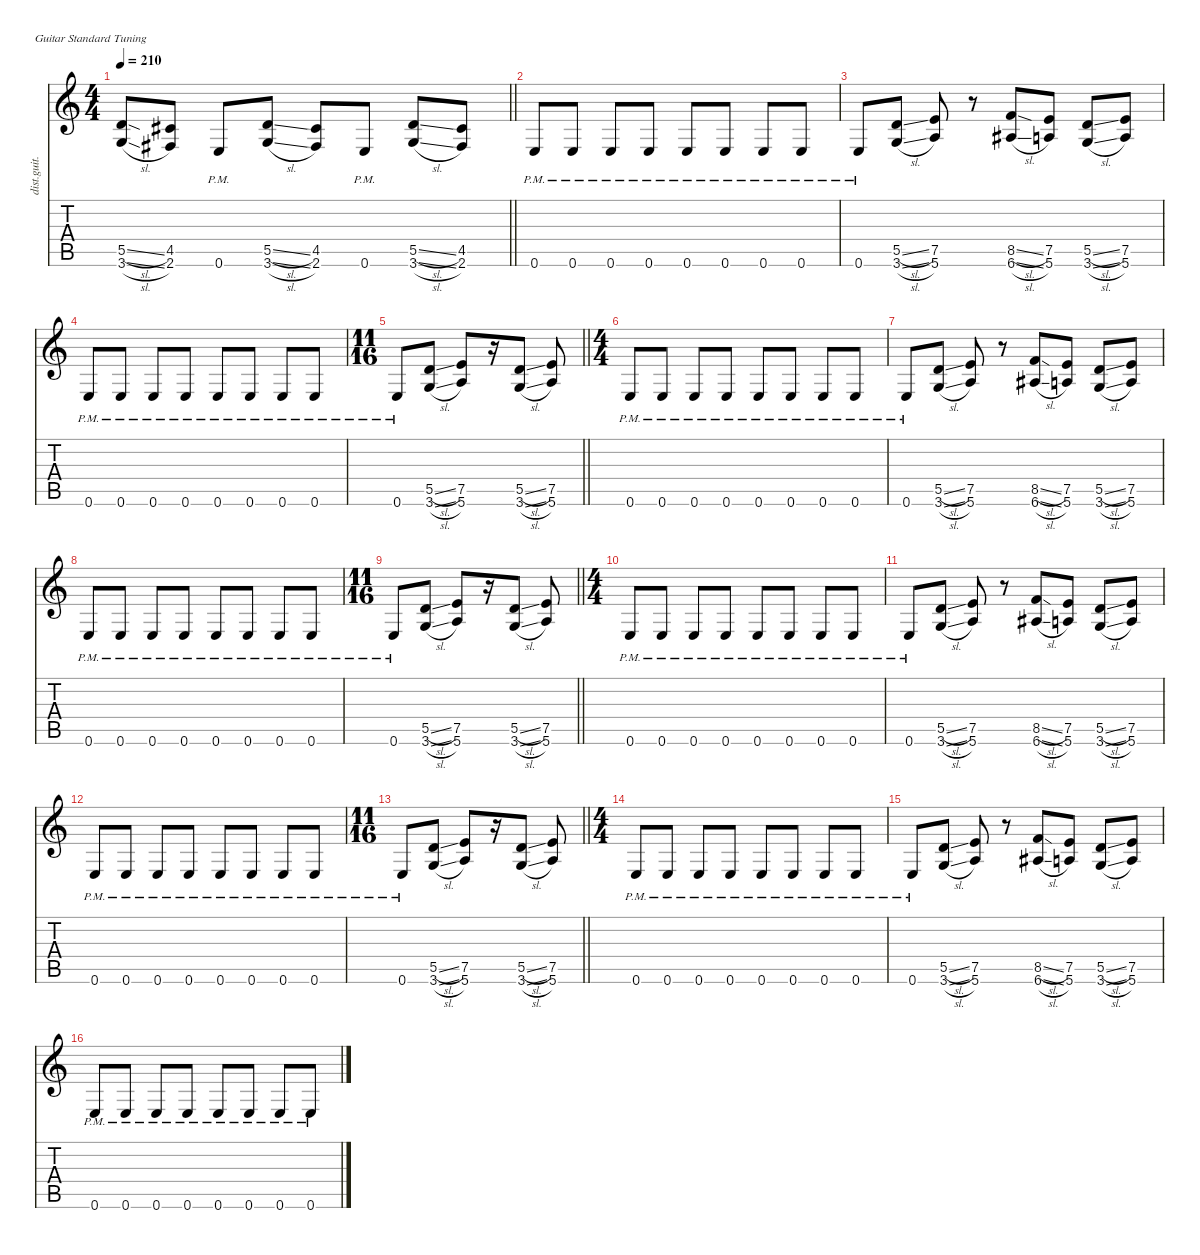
\defaultSystemsLayout 4
\hideDynamics
\bracketExtendMode nobrackets
\otherSystemsTrackNameOrientation horizontal
\track ("Kirk Hammett" "dist.guit.") {instrument distortionguitar}
\staff {score tabs}
\tuning (E4 B3 G3 D3 A2 E2)
\ts (4 4)
\tempo 210
\clef g2
\barLineRight lightlight
\ks c
(5.5{sl} 3.6{sl}).8{dy fff} (4.5{acc #} 2.6{acc #}).8 0.6{pm}.8{dy mp} (5.5{sl} 3.6{sl}).8{dy fff} (4.5{acc #} 2.6{acc #}).8 0.6{pm}.8{dy mp} (5.5{sl} 3.6{sl}).8{dy fff} (4.5{acc #} 2.6{acc #}).8 |
0.6{pm}.8 0.6{pm}.8 0.6{pm}.8 0.6{pm}.8 0.6{pm}.8 0.6{pm}.8 0.6{pm}.8 0.6{pm}.8 |
0.6{pm}.8 (5.5{sl} 3.6{sl}).8 (7.5 5.6).8 r.8 (8.5{sl} 6.6{sl acc #}).8 (7.5 5.6).8 (5.5{sl} 3.6{sl}).8 (7.5 5.6).8{dy f} |
0.6{pm}.8{dy fff} 0.6{pm}.8 0.6{pm}.8 0.6{pm}.8 0.6{pm}.8 0.6{pm}.8 0.6{pm}.8 0.6{pm}.8 |
\ts (11 16)
\beaming (8 2 2 2 2)
\barLineRight lightlight
0.6{pm}.8 (5.5{sl} 3.6{sl}).8 (7.5 5.6).8 r.16 (5.5{sl} 3.6{sl}).8 (7.5 5.6).8{dy f} |
\ts (4 4)
\beaming (8 2 2 2 2)
0.6{pm}.8{dy fff} 0.6{pm}.8 0.6{pm}.8 0.6{pm}.8 0.6{pm}.8 0.6{pm}.8 0.6{pm}.8 0.6{pm}.8 |
0.6{pm}.8 (5.5{sl} 3.6{sl}).8 (7.5 5.6).8 r.8 (8.5{sl} 6.6{sl acc #}).8 (7.5 5.6).8 (5.5{sl} 3.6{sl}).8 (7.5 5.6).8{dy f} |
0.6{pm}.8{dy fff} 0.6{pm}.8 0.6{pm}.8 0.6{pm}.8 0.6{pm}.8 0.6{pm}.8 0.6{pm}.8 0.6{pm}.8 |
\ts (11 16)
\beaming (8 2 2 2 2)
\barLineRight lightlight
0.6{pm}.8 (5.5{sl} 3.6{sl}).8 (7.5 5.6).8 r.16 (5.5{sl} 3.6{sl}).8 (7.5 5.6).8{dy f} |
\ts (4 4)
\beaming (8 2 2 2 2)
0.6{pm}.8{dy fff} 0.6{pm}.8 0.6{pm}.8 0.6{pm}.8 0.6{pm}.8 0.6{pm}.8 0.6{pm}.8 0.6{pm}.8 |
0.6{pm}.8 (5.5{sl} 3.6{sl}).8 (7.5 5.6).8 r.8 (8.5{sl} 6.6{sl acc #}).8 (7.5 5.6).8 (5.5{sl} 3.6{sl}).8 (7.5 5.6).8{dy f} |
0.6{pm}.8{dy fff} 0.6{pm}.8 0.6{pm}.8 0.6{pm}.8 0.6{pm}.8 0.6{pm}.8 0.6{pm}.8 0.6{pm}.8 |
\ts (11 16)
\beaming (8 2 2 2 2)
\barLineRight lightlight
0.6{pm}.8 (5.5{sl} 3.6{sl}).8 (7.5 5.6).8 r.16 (5.5{sl} 3.6{sl}).8 (7.5 5.6).8{dy f} |
\ts (4 4)
\beaming (8 2 2 2 2)
0.6{pm}.8{dy fff} 0.6{pm}.8 0.6{pm}.8 0.6{pm}.8 0.6{pm}.8 0.6{pm}.8 0.6{pm}.8 0.6{pm}.8 |
0.6{pm}.8 (5.5{sl} 3.6{sl}).8 (7.5 5.6).8 r.8 (8.5{sl} 6.6{sl acc #}).8 (7.5 5.6).8 (5.5{sl} 3.6{sl}).8 (7.5 5.6).8{dy f} |
0.6{pm}.8{dy fff} 0.6{pm}.8 0.6{pm}.8 0.6{pm}.8 0.6{pm}.8 0.6{pm}.8 0.6{pm}.8 0.6{pm}.8
